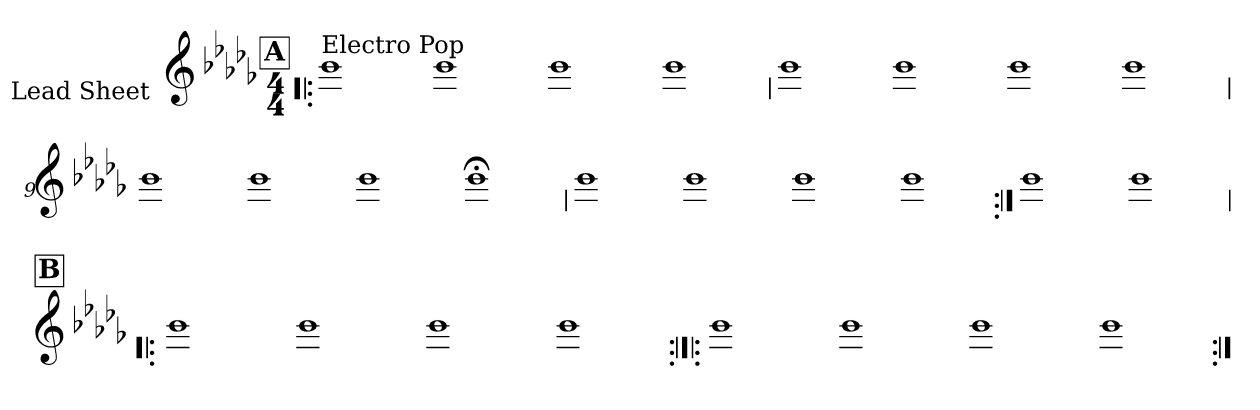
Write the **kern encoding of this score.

**kern
*part1
*staff1
*I"Lead Sheet
*stria0
*clefG2
*k[b-e-a-d-g-]
*D-:
*M4/4
*MM97
!!LO:REH:place=s1:a:t=A
=1!|:
!LO:TX:a:t=Electro Pop
1b-
=2-
1b-
=3-
1b-
=4-
1b-
!!LO:LB:g=z
=5
1b-
=6-
1b-
=7-
1b-
=8-
1b-
!!LO:LB:g=z
=9
1b-
=10-
1b-
=11-
1b-
=12-
1b-;
!!LO:LB:g=z
=13
1b-
=14-
1b-
=15-
1b-
=16-
1b-
!!LO:LB:g=z
=17:|!
1b-
=18-
1b-
!!LO:LB:g=z
!!LO:REH:place=s1:a:t=B
=19!|:
1b-
=20-
1b-
=21-
1b-
=22-
1b-
!!LO:LB:g=z
=23:|!|:
1b-
=24-
1b-
=25-
1b-
=26-
1b-
=:|!
*-
